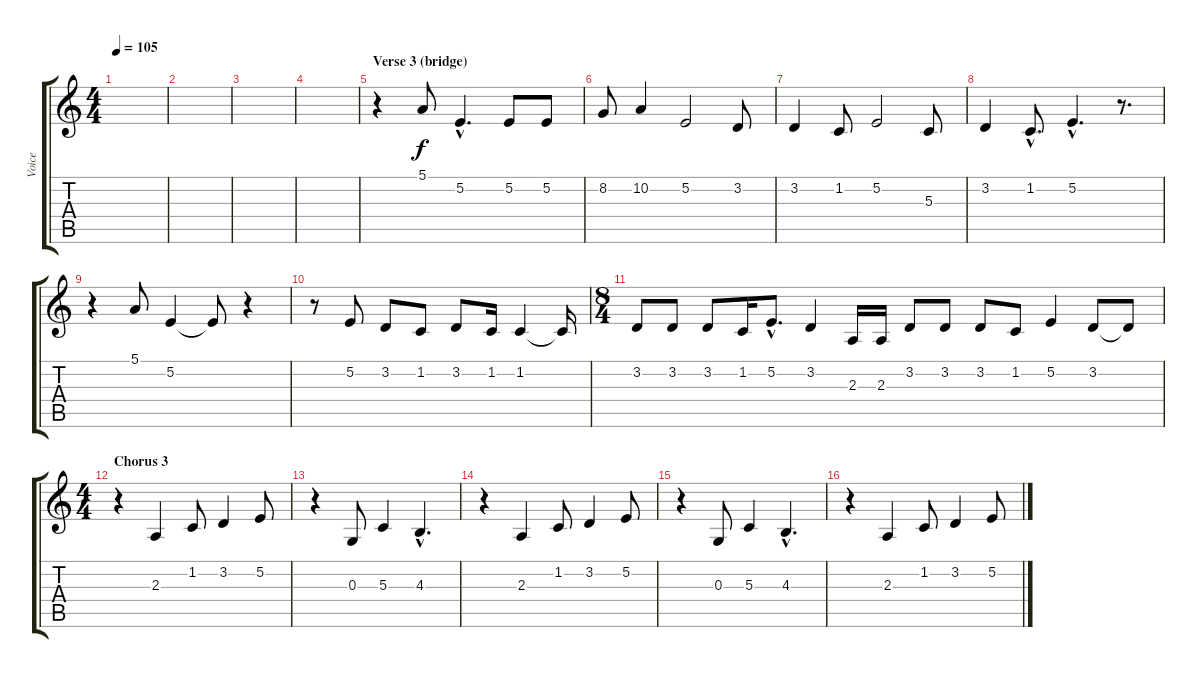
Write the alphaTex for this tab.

\track ("Voice" "Voice") {instrument lead2sawtooth}
\staff {score tabs}
\tuning (E4 B3 G3 D3 A2 E2) {hide}
\ts (4 4)
\tempo 105
\clef g2
\ks c
|
|
|
|
\section ("" "Verse 3 (bridge)")
r.4 5.1.8 5.2{hac}.4{d} 5.2.8 5.2.8 |
8.2.8 10.2.4 5.2.2 3.2.8 |
3.2.4 1.2.8 5.2.2 5.3.8 |
3.2.4 1.2{hac}.8{d} 5.2{hac}.4{d} r.8{d} |
r.4 5.1.8 5.2.4 5.2{t}.8 r.4 |
r.8 5.2.8 3.2.8 1.2.8 3.2.8 1.2.16 1.2.4 1.2{t}.16 |
\ts (8 4)
3.2.8 3.2.8 3.2.8 1.2.16 5.2{hac}.8{d} 3.2.4 2.3.16 2.3.16 3.2.8 3.2.8 3.2.8 1.2.8 5.2.4 3.2.8 3.2{t}.8 |
\ts (4 4)
\section ("" "Chorus 3")
r.4 2.3.4 1.2.8 3.2.4 5.2.8 |
r.4 0.3.8 5.3.4 4.3{hac}.4{d} |
r.4 2.3.4 1.2.8 3.2.4 5.2.8 |
r.4 0.3.8 5.3.4 4.3{hac}.4{d} |
r.4 2.3.4 1.2.8 3.2.4 5.2.8
